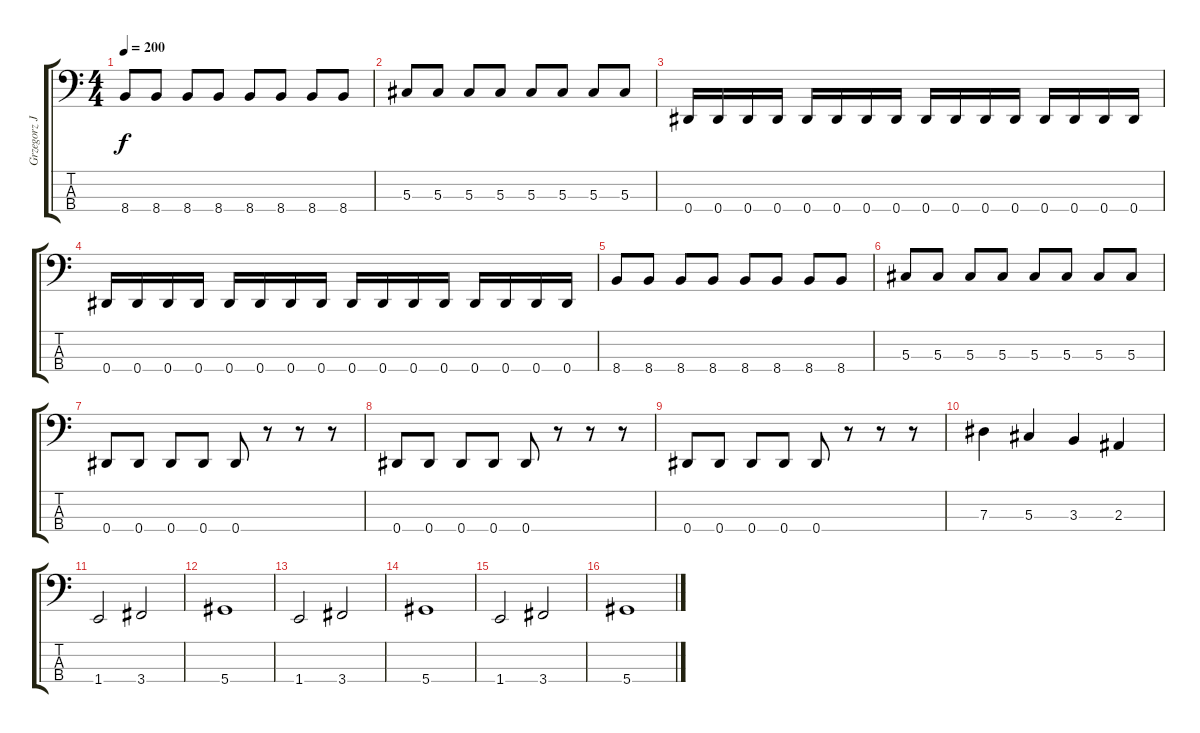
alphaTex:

\track ("Grzegorz Jezierski" "Grzegorz J") {instrument electricbasspick}
\staff {score tabs}
\tuning (Gb2 Db2 Ab1 Eb1) {hide}
\ts (4 4)
\tempo 200
\clef f4
\ks c
8.4.8{dy f} 8.4.8 8.4.8 8.4.8 8.4.8 8.4.8 8.4.8 8.4.8 |
5.3.8 5.3.8 5.3.8 5.3.8 5.3.8 5.3.8 5.3.8 5.3.8 |
0.4.16 0.4.16 0.4.16 0.4.16 0.4.16 0.4.16 0.4.16 0.4.16 0.4.16 0.4.16 0.4.16 0.4.16 0.4.16 0.4.16 0.4.16 0.4.16 |
0.4.16 0.4.16 0.4.16 0.4.16 0.4.16 0.4.16 0.4.16 0.4.16 0.4.16 0.4.16 0.4.16 0.4.16 0.4.16 0.4.16 0.4.16 0.4.16 |
8.4.8 8.4.8 8.4.8 8.4.8 8.4.8 8.4.8 8.4.8 8.4.8 |
5.3.8 5.3.8 5.3.8 5.3.8 5.3.8 5.3.8 5.3.8 5.3.8 |
0.4.8 0.4.8 0.4.8 0.4.8 0.4.8 r.8 r.8 r.8 |
0.4.8 0.4.8 0.4.8 0.4.8 0.4.8 r.8 r.8 r.8 |
0.4.8 0.4.8 0.4.8 0.4.8 0.4.8 r.8 r.8 r.8 |
7.3.4 5.3.4 3.3.4 2.3.4 |
1.4.2 3.4.2 |
5.4.1 |
1.4.2 3.4.2 |
5.4.1 |
1.4.2 3.4.2 |
5.4.1
